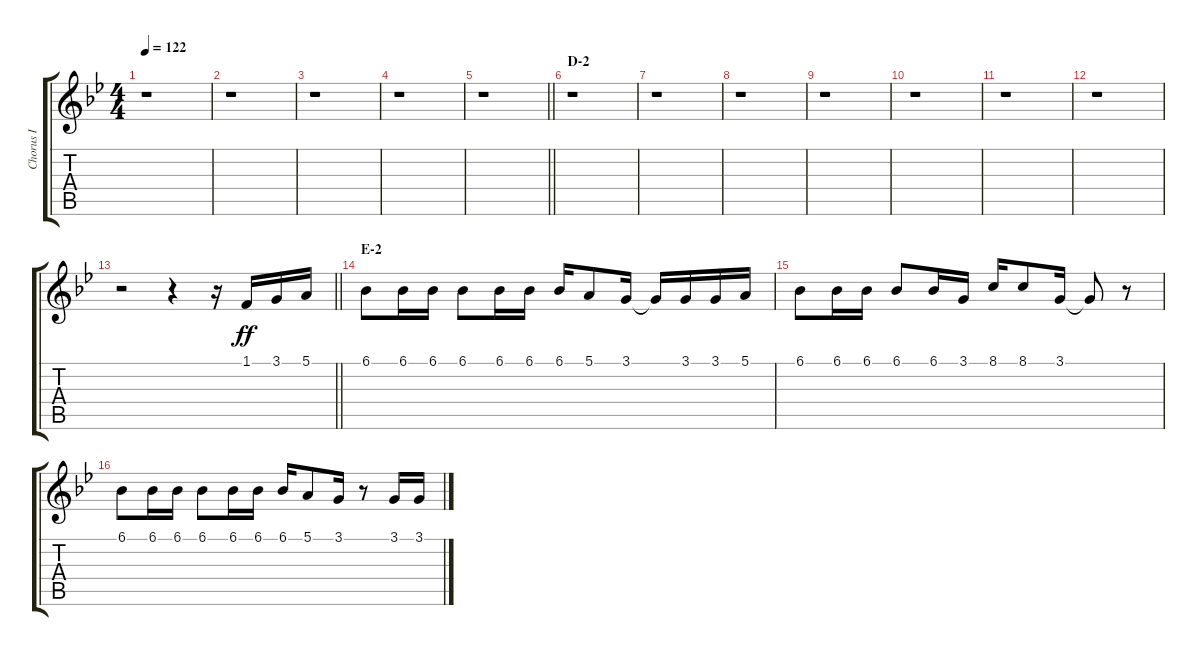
\track ("Chorus I" "Chorus I") {instrument voiceoohs}
\staff {score tabs}
\tuning (E4 B3 G3 D3 A2 E2) {hide}
\ts (4 4)
\tempo 122
\clef g2
\ks bb
r.1{dy ff} |
r.1 |
r.1 |
r.1 |
\barLineRight lightlight
r.1 |
\section ("" "D-2")
r.1 |
r.1 |
r.1 |
r.1 |
r.1 |
r.1 |
r.1 |
\barLineRight lightlight
r.2 r.4 r.16 1.1.16 3.1.16 5.1.16 |
\section ("" "E-2")
6.1.8 6.1.16 6.1.16 6.1.8 6.1.16 6.1.16 6.1.16 5.1.8 3.1.16 3.1{t}.16 3.1.16 3.1.16 5.1.16 |
6.1.8 6.1.16 6.1.16 6.1.8 6.1.16 3.1.16 8.1.16 8.1.8 3.1.16 3.1{t}.8 r.8 |
6.1.8 6.1.16 6.1.16 6.1.8 6.1.16 6.1.16 6.1.16 5.1.8 3.1.16 r.8 3.1.16 3.1.16
